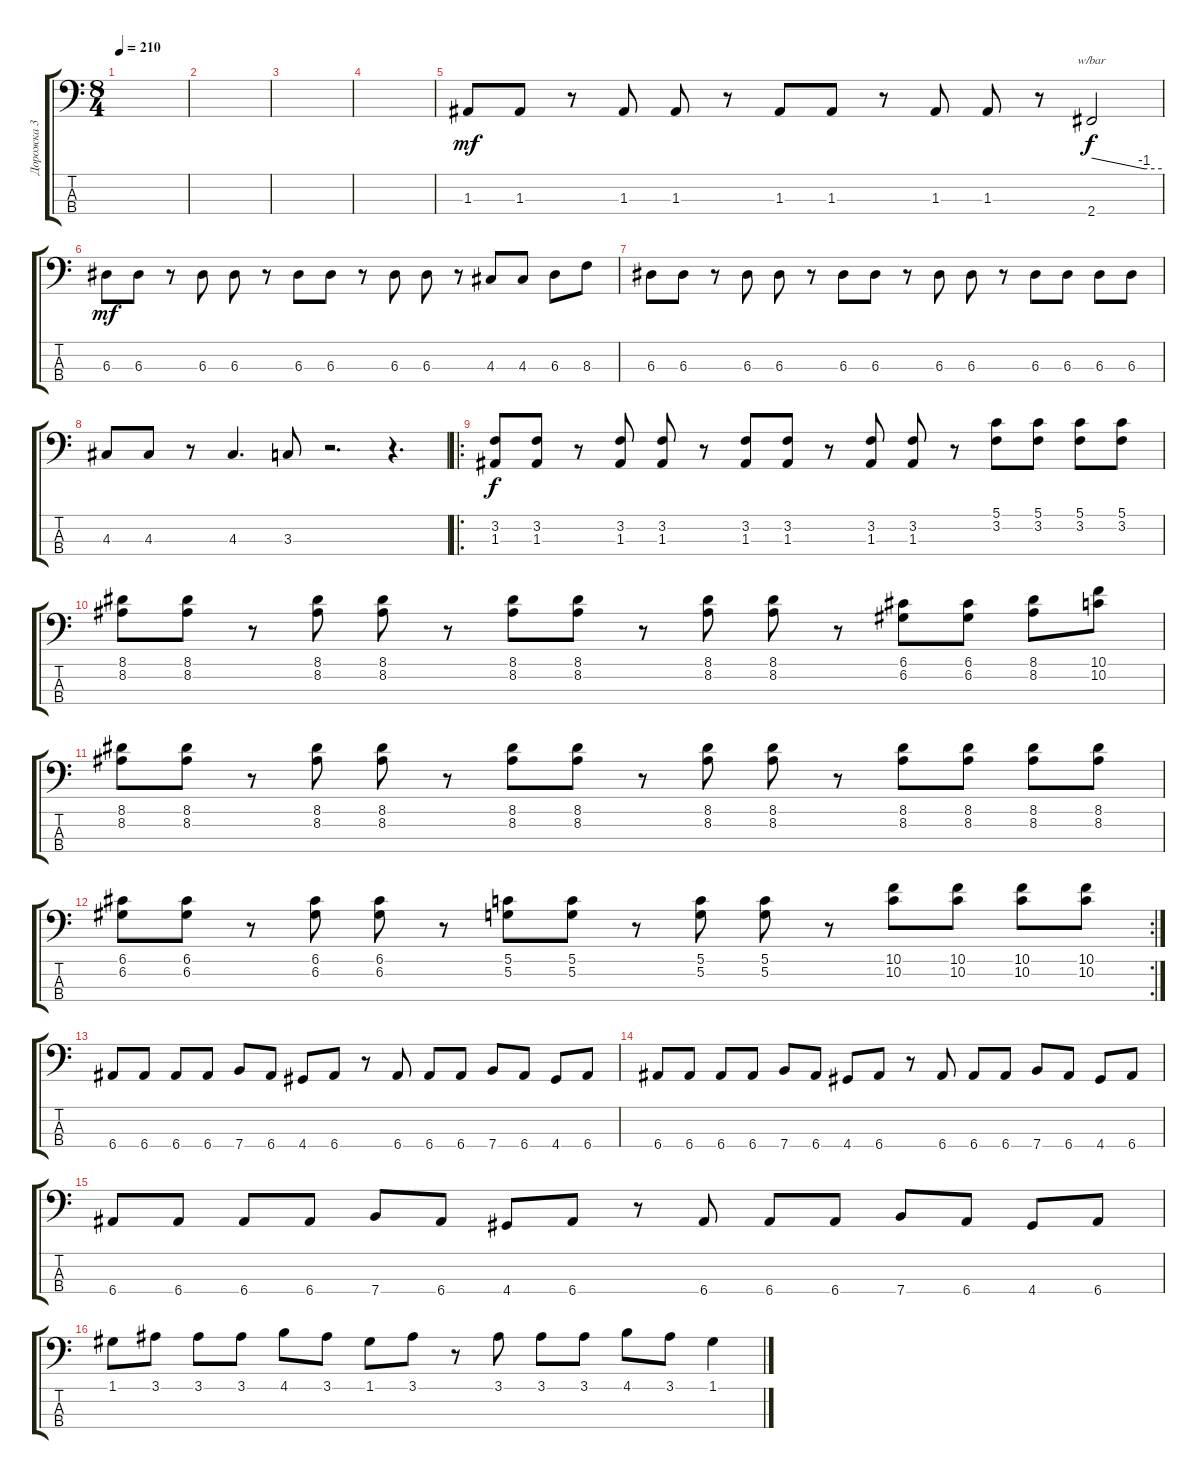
\track ("Дорожка 3" "Дорожка 3") {instrument distortionguitar}
\staff {score tabs}
\tuning (G2 D2 A1 E1) {hide}
\ts (8 4)
\tempo 210
\clef f4
\ks c
|
|
|
|
1.3.8{dy mf} 1.3.8 r.8 1.3.8 1.3.8 r.8 1.3.8 1.3.8 r.8 1.3.8 1.3.8 r.8 2.4.2{tbe (custom default 0 0 45 -4 60 -4) dy f} |
6.3.8{dy mf} 6.3.8 r.8 6.3.8 6.3.8 r.8 6.3.8 6.3.8 r.8 6.3.8 6.3.8 r.8 4.3.8 4.3.8 6.3.8 8.3.8 |
6.3.8 6.3.8 r.8 6.3.8 6.3.8 r.8 6.3.8 6.3.8 r.8 6.3.8 6.3.8 r.8 6.3.8 6.3.8 6.3.8 6.3.8 |
4.3.8 4.3.8 r.8 4.3.4{d} 3.3.8 r.2{d} r.4{d} |
\ro
(3.2 1.3).8{dy f} (3.2 1.3).8 r.8 (3.2 1.3).8 (3.2 1.3).8 r.8 (3.2 1.3).8 (3.2 1.3).8 r.8 (3.2 1.3).8 (3.2 1.3).8 r.8 (5.1 3.2).8 (5.1 3.2).8 (5.1 3.2).8 (5.1 3.2).8 |
(8.1 8.2).8 (8.1 8.2).8 r.8 (8.1 8.2).8 (8.1 8.2).8 r.8 (8.1 8.2).8 (8.1 8.2).8 r.8 (8.1 8.2).8 (8.1 8.2).8 r.8 (6.1 6.2).8 (6.1 6.2).8 (8.1 8.2).8 (10.1 10.2).8 |
(8.1 8.2).8 (8.1 8.2).8 r.8 (8.1 8.2).8 (8.1 8.2).8 r.8 (8.1 8.2).8 (8.1 8.2).8 r.8 (8.1 8.2).8 (8.1 8.2).8 r.8 (8.1 8.2).8 (8.1 8.2).8 (8.1 8.2).8 (8.1 8.2).8 |
\rc 2
(6.1 6.2).8 (6.1 6.2).8 r.8 (6.1 6.2).8 (6.1 6.2).8 r.8 (5.1 5.2).8 (5.1 5.2).8 r.8 (5.1 5.2).8 (5.1 5.2).8 r.8 (10.1 10.2).8 (10.1 10.2).8 (10.1 10.2).8 (10.1 10.2).8 |
6.4.8 6.4.8 6.4.8 6.4.8 7.4.8 6.4.8 4.4.8 6.4.8 r.8 6.4.8 6.4.8 6.4.8 7.4.8 6.4.8 4.4.8 6.4.8 |
6.4.8 6.4.8 6.4.8 6.4.8 7.4.8 6.4.8 4.4.8 6.4.8 r.8 6.4.8 6.4.8 6.4.8 7.4.8 6.4.8 4.4.8 6.4.8 |
6.4.8 6.4.8 6.4.8 6.4.8 7.4.8 6.4.8 4.4.8 6.4.8 r.8 6.4.8 6.4.8 6.4.8 7.4.8 6.4.8 4.4.8 6.4.8 |
1.1.8 3.1.8 3.1.8 3.1.8 4.1.8 3.1.8 1.1.8 3.1.8 r.8 3.1.8 3.1.8 3.1.8 4.1.8 3.1.8 1.1.4
